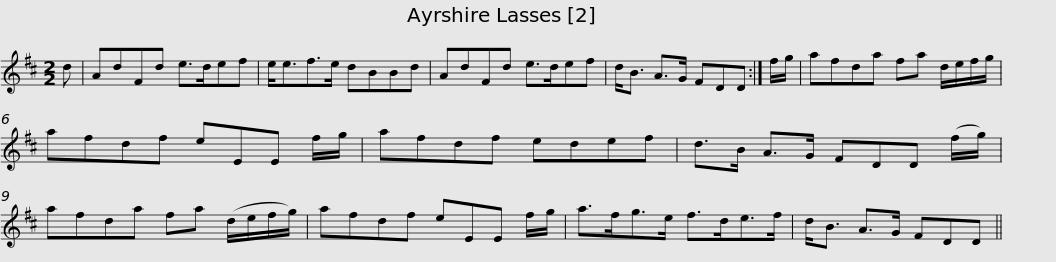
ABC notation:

X:1
L:1/8
M:2/2
I:linebreak $
K:D
V:1 treble
V:1
 d | AdFd e>def | e<ef>e dBBd | AdFd e>def | d<B A>G FDD :| %5
 f/g/ |$ afda fa d/e/f/g/ | afdf eEE f/g/ | afdf edef | d>B A>G FDD (f/g/) |$ %10
 afda fa (d/e/f/g/) | afdf eEE f/g/ | a>fg>e f>de>f | d<B A>G FDD || %14
